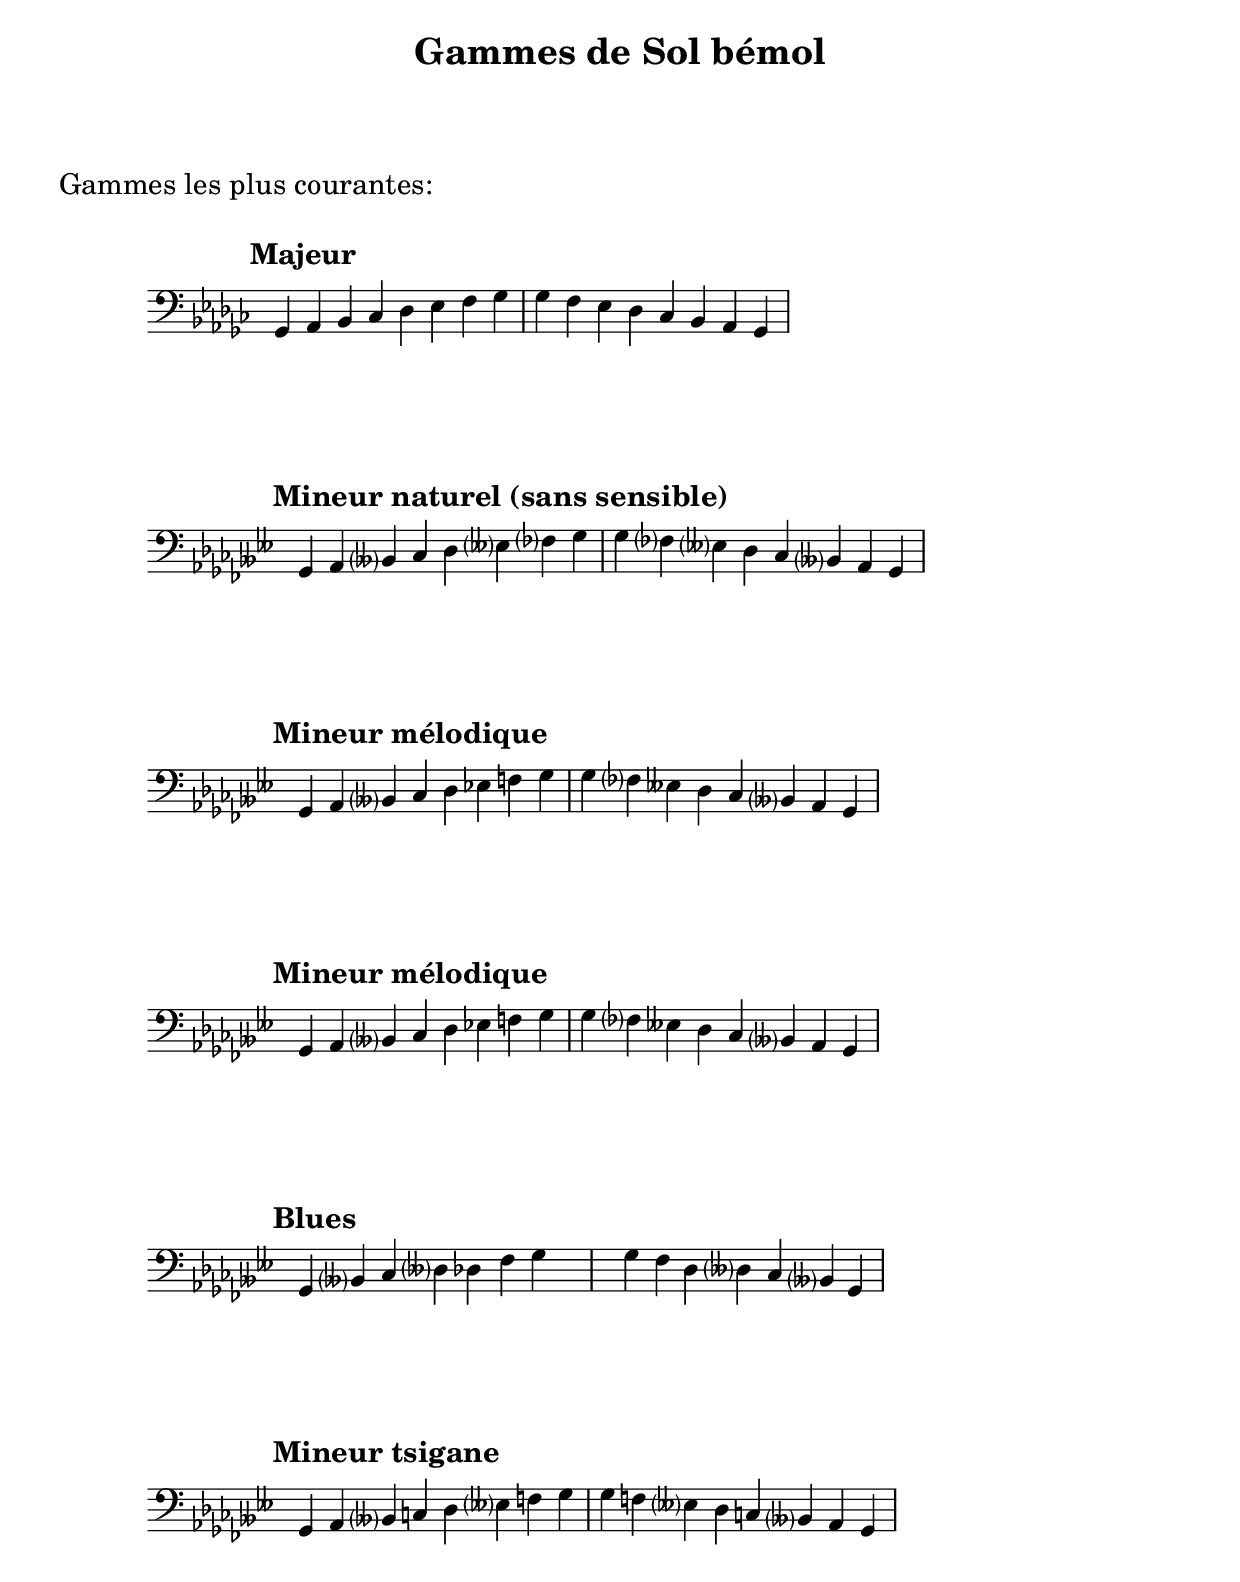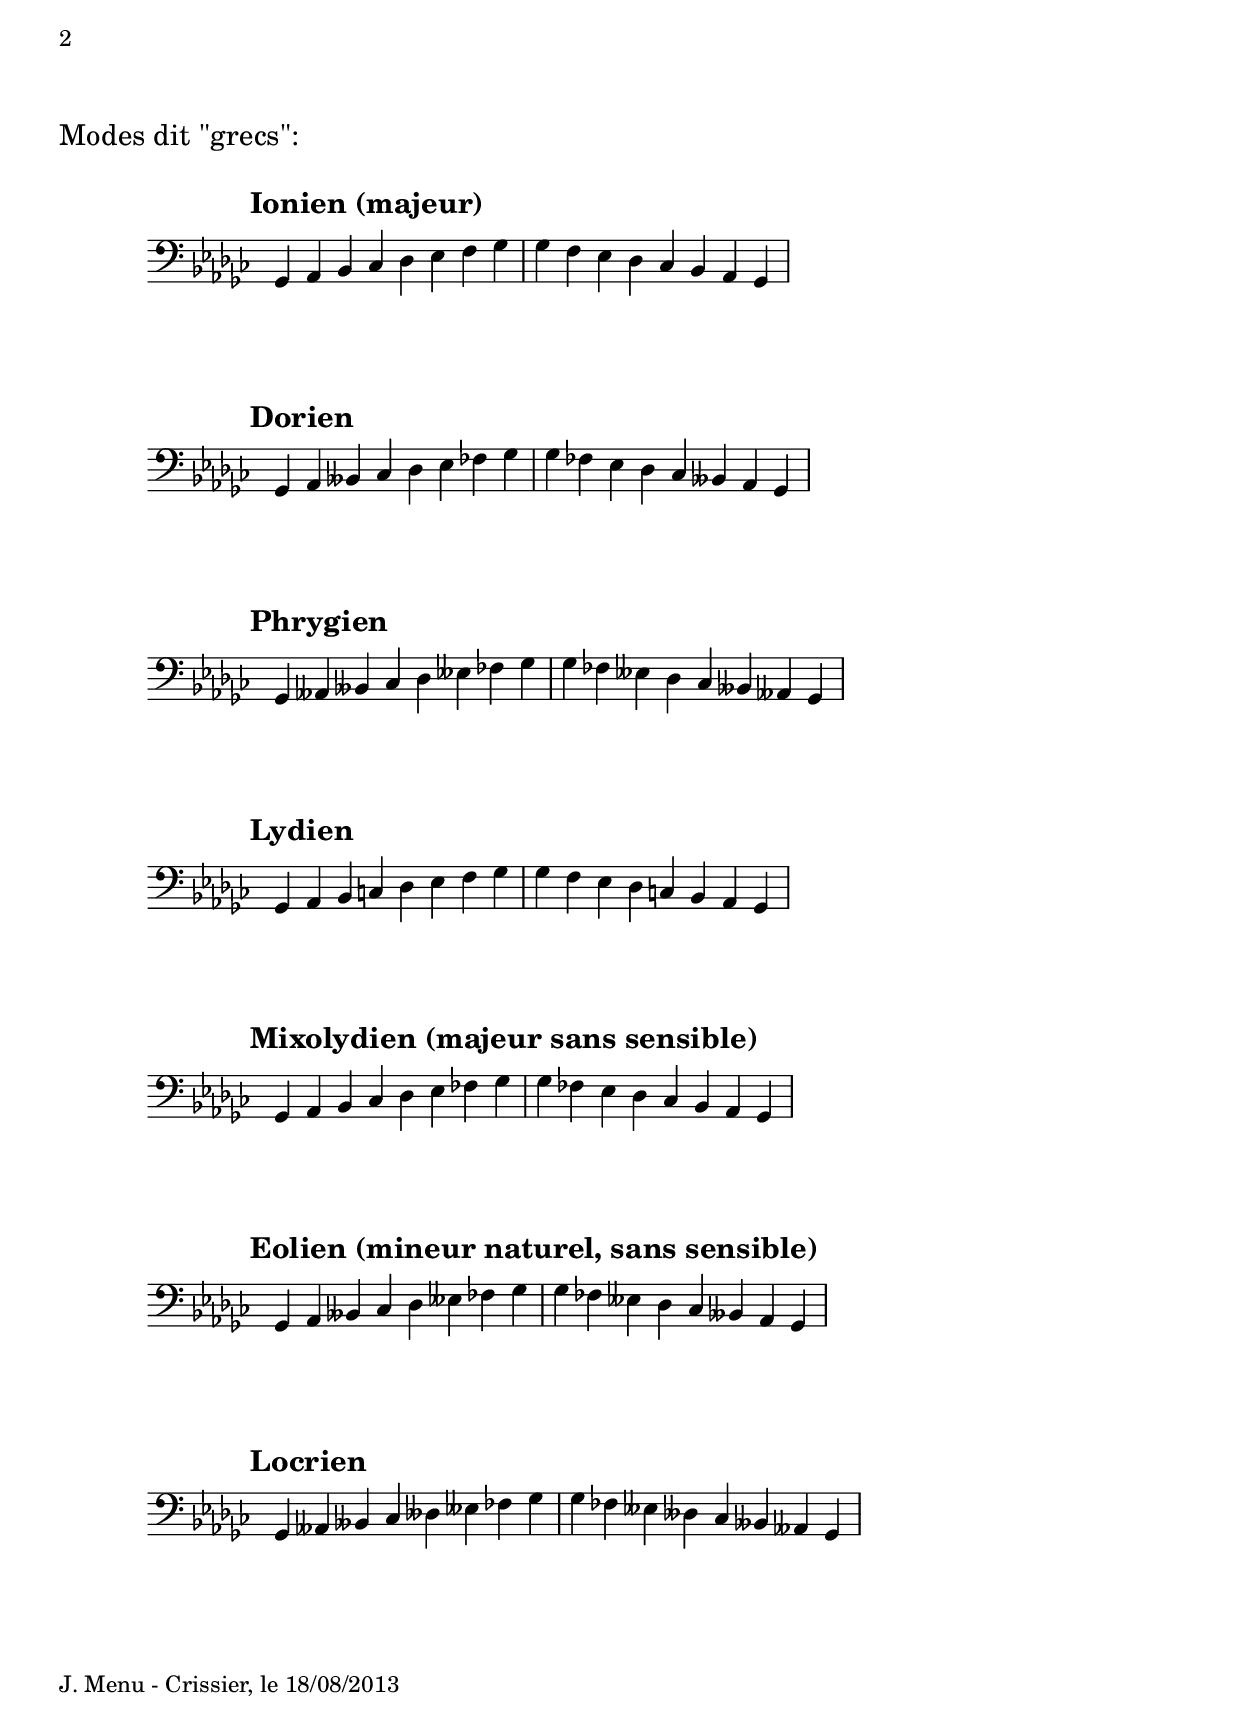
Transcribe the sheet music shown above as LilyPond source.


% -------------------------------------------------------------------------

\include "../CommonSettings.ly"


% -------------------------------------------------------------------------

\markup \vspace #2

\markup {\huge "Gammes les plus courantes:"}

\markup \vspace #1


% -------------------------------------------------------------------------
% Some usual scales
% -------------------------------------------------------------------------


gesMajor = {
  \new Staff {
    \clef bass
    \key ges \major
    \myStaffAndTimeSettings
    \myTempoMark #2.0 #"Majeur"
    \transpose c ges 
    \relative c, {
      \CMajorScale
    }
  }
}


% -------------------------------------------------------------------------

gesNaturalMinor = {
  \new Staff {
    \clef bass
    \key ges \minor
    \myStaffAndTimeSettings
    \myTempoMark #2.0 #"Mineur naturel (sans sensible)"
    \transpose c ges 
    \relative c, {
      \CNaturalMinorScale
    }
  }
}


% -------------------------------------------------------------------------

gesHarmonicMinor = {
  \new Staff {
    \clef bass
      \key ges \minor
    \myStaffAndTimeSettings
    \myTempoMark #2.0 #"Mineur harmonique"
    \transpose c ges 
    \relative c, {
      \CHarmonicMinorScale
    }
  }
}


% -------------------------------------------------------------------------

gesMelodicMinor = {
  \new Staff {
    \clef bass
    \key ges \minor
    \myStaffAndTimeSettings
    \myTempoMark #2.0 #"Mineur mélodique"
    \transpose c ges 
    \relative c, {
      \CMelodicMinorScale
    }
  }
}


% -------------------------------------------------------------------------

gesDorianMinor = {
  \new Staff {
    \clef bass
    \key ges \minor
    \myStaffAndTimeSettings
    \myTempoMark #2.0 #"Mineur dorien"
    \transpose c ges 
    \relative c, {
      \CDorianMinorScale
    }
  }
}


% -------------------------------------------------------------------------

gesPhrygianMinor = {
  \new Staff {
    \clef bass
    \key ges \minor
    \myStaffAndTimeSettings
    \myTempoMark #2.0 #"Mineur phrygien"
    \transpose c ges 
    \relative c, {
      \CPhrygianMinorScale
    }
  }
}


% -------------------------------------------------------------------------

gesBlues = {
  \new Staff {
    \clef bass
    \key ges \minor
    \myStaffAndTimeSettings
    \myTempoMark #2.0 #"Blues"
    \transpose c ges 
    \relative c, {
      \CBluesScale
    }
  }
}


% -------------------------------------------------------------------------

gesGypsyMinor = {
  \new Staff {
    \clef bass
    \key ges \minor
    \myStaffAndTimeSettings
    \myTempoMark #2.0 #"Mineur tsigane"
    \transpose c ges 
    \relative c, {
      \CGypsyScale
    }
  }
}


% -------------------------------------------------------------------------
% The so-called "greek" modes, built from the white keys of the piano
% -------------------------------------------------------------------------


gesIonian = {
  \new Staff {
    \clef bass
    \key ges \major
    \myStaffAndTimeSettings
    \myTempoMark #2.0 #"Ionien (majeur)"
    \transpose c ges 
    \relative c, {
      \CIonianScale
    }
  }
}


gesDorian = {
  \new Staff {
    \clef bass
    \key ges \major
    \myStaffAndTimeSettings
    \myTempoMark #2.0 #"Dorien"
    \transpose d ges 
    \relative c, {
      \DDorianScale
    }
  }
}


gesPhrygian = {
  \new Staff {
    \clef bass
    \key ges \major
    \myStaffAndTimeSettings
    \myTempoMark #2.0 #"Phrygien"
    \transpose e ges 
    \relative c, {
      \EPhrygianScale
    }
  }
}


gesLydian = {
  \new Staff {
    \clef bass
    \key ges \major
    \myStaffAndTimeSettings
    \myTempoMark #2.0 #"Lydien"
    \transpose f ges 
    \relative c, {
      \FLydianScale
    }
  }
}


gesMixolydian = {
  \new Staff {
    \clef bass
    \key ges \major
    \myStaffAndTimeSettings
    \myTempoMark #2.0 #"Mixolydien (majeur sans sensible)"
    \transpose g, ges 
    \relative c, {
      \GMixolydianScale
    }
  }
}


gesEolian = {
  \new Staff {
    \clef bass
    \key ges \major
    \myStaffAndTimeSettings
    \myTempoMark #2.0 #"Eolien (mineur naturel, sans sensible)"
    \transpose a, ges 
    \relative c, {
      \AEolianScale
    }
  }
}


gesLocrian = {
  \new Staff {
    \clef bass
    \key ges \major
    \myStaffAndTimeSettings
    \myTempoMark #2.0 #"Locrien"
    \transpose b, ges 
    \relative c, {
      \BLocrianScale
    }
  }
}


% -------------------------------------------------------------------------

\header{
  title = "Gammes de Sol bémol"
  subtitle = " "
}


% -------------------------------------------------------------------------

\score {
  \gesMajor
}

\score {
  \gesNaturalMinor
}

\score {
  \gesMelodicMinor
}

\score {
  \gesMelodicMinor
}

\score {
  \gesBlues
}

\score {
  \gesGypsyMinor
}


% -------------------------------------------------------------------------

\markup \vspace #2

\pageBreak

\markup \vspace #2

\markup {\huge "Modes dit \"grecs\":"}

\markup \vspace #1


% -------------------------------------------------------------------------

\score {
  \gesIonian
}

\score {
  \gesDorian
}

\score {
  \gesPhrygian
}

\score {
  \gesLydian
}

\score {
  \gesMixolydian
}

\score {
  \gesEolian
}

\score {
  \gesLocrian
}


% -------------------------------------------------------------------------


\markup \vspace #2
\markup {J. Menu - Crissier, le 18/08/2013}
